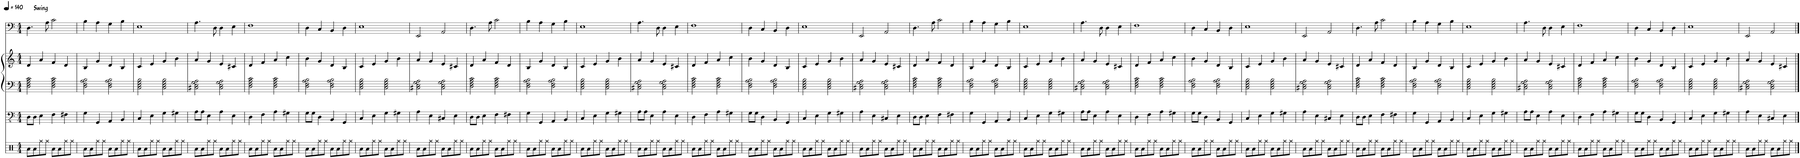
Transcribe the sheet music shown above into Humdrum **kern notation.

**kern	**kern	**kern	**kern	**kern
*part4	*part3	*part2	*part2	*part1
*staff5	*staff4	*staff3	*staff2	*staff1
*I"Drums	*I"Bass	*I"Piano	*	*I"Trombone
*I'Drums	*I'Bass	*I'Piano	*	*I'Tbn.
*clefX	*clefFv4	*clefF4	*clefG2	*clefF4
*k[]	*k[]	*k[]	*k[]	*k[]
*M4/4	*M4/4	*M4/4	*M4/4	*M4/4
*MM140	*MM140	*MM140	*MM140	*MM140
=1	=1	=1	=1	=1
!	!	!	!	!LO:TX:a:t=Swing
8Ra\L	8DD\L	2D\ 2F\ 2A\ 2c\	4d/	4.D\
8Ra\	8DD\J	.	.	.
8Rgg\	4EE\	.	4a/	.
8Rgg\J	.	.	.	8A\
8Ra\L	4FF\	2D\ 2F\ 2A\ 2c\	4f/	2c\
8Ra\	.	.	.	.
8Rgg\	4FF#X\	.	4d/	.
8Rgg\J	.	.	.	.
=2	=2	=2	=2	=2
8Ra\L	4GG\	2D\ 2F\ 2A\ 2B\	4B/	4B\
8Ra\	.	.	.	.
8Rgg\	4GGG/	.	4g/	4A\
8Rgg\J	.	.	.	.
8Ra\L	4AAA/	2D\ 2F\ 2A\ 2B\	4d/	4G\
8Ra\	.	.	.	.
8Rgg\	4BBB/	.	4B/	4B\
8Rgg\J	.	.	.	.
=3	=3	=3	=3	=3
8Ra\L	4CC/	2C\ 2E\ 2G\ 2B\	4c/	1E
8Ra\	.	.	.	.
8Rgg\	4EE\	.	4e/	.
8Rgg\J	.	.	.	.
8Ra\L	4GG\	2C\ 2E\ 2G\ 2B\	4g/	.
8Ra\	.	.	.	.
8Rgg\	4GG#X\	.	4b\	.
8Rgg\J	.	.	.	.
=4	=4	=4	=4	=4
8Ra\L	8AA\L	2C#X\ 2E\ 2G\ 2A\	4a/	4.A\
8Ra\	8AA\J	.	.	.
8Rgg\	4EE\	.	4g/	.
8Rgg\J	.	.	.	8D\
8Ra\L	4AA\	2C#\ 2E\ 2G\ 2A\	4e/	4D\
8Ra\	.	.	.	.
8Rgg\	4EE\	.	4c#X/	4E\
8Rgg\J	.	.	.	.
=5	=5	=5	=5	=5
8Ra\L	4DD\	2D\ 2F\ 2A\ 2c\	4d/	1F
8Ra\	.	.	.	.
8Rgg\	4FF\	.	4f/	.
8Rgg\J	.	.	.	.
8Ra\L	4AA\	2D\ 2F\ 2A\ 2c\	4a/	.
8Ra\	.	.	.	.
8Rgg\	4GG#X\	.	4cc\	.
8Rgg\J	.	.	.	.
=6	=6	=6	=6	=6
8Ra\L	8GG\L	2D\ 2F\ 2A\ 2B\	4b\	4D\
8Ra\	8GG\J	.	.	.
8Rgg\	4DD\	.	4g/	4C/
8Rgg\J	.	.	.	.
8Ra\L	4BBB/	2D\ 2F\ 2A\ 2B\	4d/	4BB/
8Ra\	.	.	.	.
8Rgg\	4GGG/	.	4B/	4D\
8Rgg\J	.	.	.	.
=7	=7	=7	=7	=7
8Ra\L	4CC/	2C\ 2E\ 2G\ 2B\	4c/	1E
8Ra\	.	.	.	.
8Rgg\	4EE\	.	4e/	.
8Rgg\J	.	.	.	.
8Ra\L	4GG\	2C\ 2E\ 2G\ 2B\	4g/	.
8Ra\	.	.	.	.
8Rgg\	4GG#X\	.	4b\	.
8Rgg\J	.	.	.	.
=8	=8	=8	=8	=8
8Ra\L	4AA\	2C#X\ 2E\ 2G\ 2A\	4a/	2EE/
8Ra\	.	.	.	.
8Rgg\	4EE\	.	4g/	.
8Rgg\J	.	.	.	.
8Ra\L	4CC#X/	2C#\ 2E\ 2G\ 2A\	4e/	2AA/
8Ra\	.	.	.	.
8Rgg\	4EE\	.	4c#X/	.
8Rgg\J	.	.	.	.
=9	=9	=9	=9	=9
8Ra\L	8DD\L	2D\ 2F\ 2A\ 2c\	4d/	4.D\
8Ra\	8DD\J	.	.	.
8Rgg\	4EE\	.	4a/	.
8Rgg\J	.	.	.	8A\
8Ra\L	4FF\	2D\ 2F\ 2A\ 2c\	4f/	2c\
8Ra\	.	.	.	.
8Rgg\	4FF#X\	.	4d/	.
8Rgg\J	.	.	.	.
=10	=10	=10	=10	=10
8Ra\L	4GG\	2D\ 2F\ 2A\ 2B\	4B/	4B\
8Ra\	.	.	.	.
8Rgg\	4GGG/	.	4g/	4A\
8Rgg\J	.	.	.	.
8Ra\L	4AAA/	2D\ 2F\ 2A\ 2B\	4d/	4G\
8Ra\	.	.	.	.
8Rgg\	4BBB/	.	4B/	4B\
8Rgg\J	.	.	.	.
=11	=11	=11	=11	=11
8Ra\L	4CC/	2C\ 2E\ 2G\ 2B\	4c/	1E
8Ra\	.	.	.	.
8Rgg\	4EE\	.	4e/	.
8Rgg\J	.	.	.	.
8Ra\L	4GG\	2C\ 2E\ 2G\ 2B\	4g/	.
8Ra\	.	.	.	.
8Rgg\	4GG#X\	.	4b\	.
8Rgg\J	.	.	.	.
=12	=12	=12	=12	=12
8Ra\L	8AA\L	2C#X\ 2E\ 2G\ 2A\	4a/	4.A\
8Ra\	8AA\J	.	.	.
8Rgg\	4EE\	.	4g/	.
8Rgg\J	.	.	.	8D\
8Ra\L	4AA\	2C#\ 2E\ 2G\ 2A\	4e/	4D\
8Ra\	.	.	.	.
8Rgg\	4EE\	.	4c#X/	4E\
8Rgg\J	.	.	.	.
=13	=13	=13	=13	=13
8Ra\L	4DD\	2D\ 2F\ 2A\ 2c\	4d/	1F
8Ra\	.	.	.	.
8Rgg\	4FF\	.	4f/	.
8Rgg\J	.	.	.	.
8Ra\L	4AA\	2D\ 2F\ 2A\ 2c\	4a/	.
8Ra\	.	.	.	.
8Rgg\	4GG#X\	.	4cc\	.
8Rgg\J	.	.	.	.
=14	=14	=14	=14	=14
8Ra\L	8GG\L	2D\ 2F\ 2A\ 2B\	4b\	4D\
8Ra\	8GG\J	.	.	.
8Rgg\	4DD\	.	4g/	4C/
8Rgg\J	.	.	.	.
8Ra\L	4BBB/	2D\ 2F\ 2A\ 2B\	4d/	4BB/
8Ra\	.	.	.	.
8Rgg\	4GGG/	.	4B/	4D\
8Rgg\J	.	.	.	.
=15	=15	=15	=15	=15
8Ra\L	4CC/	2C\ 2E\ 2G\ 2B\	4c/	1E
8Ra\	.	.	.	.
8Rgg\	4EE\	.	4e/	.
8Rgg\J	.	.	.	.
8Ra\L	4GG\	2C\ 2E\ 2G\ 2B\	4g/	.
8Ra\	.	.	.	.
8Rgg\	4GG#X\	.	4b\	.
8Rgg\J	.	.	.	.
=16	=16	=16	=16	=16
8Ra\L	4AA\	2C#X\ 2E\ 2G\ 2A\	4a/	2EE/
8Ra\	.	.	.	.
8Rgg\	4EE\	.	4g/	.
8Rgg\J	.	.	.	.
8Ra\L	4CC#X/	2C#\ 2E\ 2G\ 2A\	4e/	2AA/
8Ra\	.	.	.	.
8Rgg\	4EE\	.	4c#X/	.
8Rgg\J	.	.	.	.
=17	=17	=17	=17	=17
8Ra\L	8DD\L	2D\ 2F\ 2A\ 2c\	4d/	4.D\
8Ra\	8DD\J	.	.	.
8Rgg\	4EE\	.	4a/	.
8Rgg\J	.	.	.	8A\
8Ra\L	4FF\	2D\ 2F\ 2A\ 2c\	4f/	2c\
8Ra\	.	.	.	.
8Rgg\	4FF#X\	.	4d/	.
8Rgg\J	.	.	.	.
=18	=18	=18	=18	=18
8Ra\L	4GG\	2D\ 2F\ 2A\ 2B\	4B/	4B\
8Ra\	.	.	.	.
8Rgg\	4GGG/	.	4g/	4A\
8Rgg\J	.	.	.	.
8Ra\L	4AAA/	2D\ 2F\ 2A\ 2B\	4d/	4G\
8Ra\	.	.	.	.
8Rgg\	4BBB/	.	4B/	4B\
8Rgg\J	.	.	.	.
=19	=19	=19	=19	=19
8Ra\L	4CC/	2C\ 2E\ 2G\ 2B\	4c/	1E
8Ra\	.	.	.	.
8Rgg\	4EE\	.	4e/	.
8Rgg\J	.	.	.	.
8Ra\L	4GG\	2C\ 2E\ 2G\ 2B\	4g/	.
8Ra\	.	.	.	.
8Rgg\	4GG#X\	.	4b\	.
8Rgg\J	.	.	.	.
=20	=20	=20	=20	=20
8Ra\L	8AA\L	2C#X\ 2E\ 2G\ 2A\	4a/	4.A\
8Ra\	8AA\J	.	.	.
8Rgg\	4EE\	.	4g/	.
8Rgg\J	.	.	.	8D\
8Ra\L	4AA\	2C#\ 2E\ 2G\ 2A\	4e/	4D\
8Ra\	.	.	.	.
8Rgg\	4EE\	.	4c#X/	4E\
8Rgg\J	.	.	.	.
=21	=21	=21	=21	=21
8Ra\L	4DD\	2D\ 2F\ 2A\ 2c\	4d/	1F
8Ra\	.	.	.	.
8Rgg\	4FF\	.	4f/	.
8Rgg\J	.	.	.	.
8Ra\L	4AA\	2D\ 2F\ 2A\ 2c\	4a/	.
8Ra\	.	.	.	.
8Rgg\	4GG#X\	.	4cc\	.
8Rgg\J	.	.	.	.
=22	=22	=22	=22	=22
8Ra\L	8GG\L	2D\ 2F\ 2A\ 2B\	4b\	4D\
8Ra\	8GG\J	.	.	.
8Rgg\	4DD\	.	4g/	4C/
8Rgg\J	.	.	.	.
8Ra\L	4BBB/	2D\ 2F\ 2A\ 2B\	4d/	4BB/
8Ra\	.	.	.	.
8Rgg\	4GGG/	.	4B/	4D\
8Rgg\J	.	.	.	.
=23	=23	=23	=23	=23
8Ra\L	4CC/	2C\ 2E\ 2G\ 2B\	4c/	1E
8Ra\	.	.	.	.
8Rgg\	4EE\	.	4e/	.
8Rgg\J	.	.	.	.
8Ra\L	4GG\	2C\ 2E\ 2G\ 2B\	4g/	.
8Ra\	.	.	.	.
8Rgg\	4GG#X\	.	4b\	.
8Rgg\J	.	.	.	.
=24	=24	=24	=24	=24
8Ra\L	4AA\	2C#X\ 2E\ 2G\ 2A\	4a/	2EE/
8Ra\	.	.	.	.
8Rgg\	4EE\	.	4g/	.
8Rgg\J	.	.	.	.
8Ra\L	4CC#X/	2C#\ 2E\ 2G\ 2A\	4e/	2AA/
8Ra\	.	.	.	.
8Rgg\	4EE\	.	4c#X/	.
8Rgg\J	.	.	.	.
=25	=25	=25	=25	=25
8Ra\L	8DD\L	2D\ 2F\ 2A\ 2c\	4d/	4.D\
8Ra\	8DD\J	.	.	.
8Rgg\	4EE\	.	4a/	.
8Rgg\J	.	.	.	8A\
8Ra\L	4FF\	2D\ 2F\ 2A\ 2c\	4f/	2c\
8Ra\	.	.	.	.
8Rgg\	4FF#X\	.	4d/	.
8Rgg\J	.	.	.	.
=26	=26	=26	=26	=26
8Ra\L	4GG\	2D\ 2F\ 2A\ 2B\	4B/	4B\
8Ra\	.	.	.	.
8Rgg\	4GGG/	.	4g/	4A\
8Rgg\J	.	.	.	.
8Ra\L	4AAA/	2D\ 2F\ 2A\ 2B\	4d/	4G\
8Ra\	.	.	.	.
8Rgg\	4BBB/	.	4B/	4B\
8Rgg\J	.	.	.	.
=27	=27	=27	=27	=27
8Ra\L	4CC/	2C\ 2E\ 2G\ 2B\	4c/	1E
8Ra\	.	.	.	.
8Rgg\	4EE\	.	4e/	.
8Rgg\J	.	.	.	.
8Ra\L	4GG\	2C\ 2E\ 2G\ 2B\	4g/	.
8Ra\	.	.	.	.
8Rgg\	4GG#X\	.	4b\	.
8Rgg\J	.	.	.	.
=28	=28	=28	=28	=28
8Ra\L	8AA\L	2C#X\ 2E\ 2G\ 2A\	4a/	4.A\
8Ra\	8AA\J	.	.	.
8Rgg\	4EE\	.	4g/	.
8Rgg\J	.	.	.	8D\
8Ra\L	4AA\	2C#\ 2E\ 2G\ 2A\	4e/	4D\
8Ra\	.	.	.	.
8Rgg\	4EE\	.	4c#X/	4E\
8Rgg\J	.	.	.	.
=29	=29	=29	=29	=29
8Ra\L	4DD\	2D\ 2F\ 2A\ 2c\	4d/	1F
8Ra\	.	.	.	.
8Rgg\	4FF\	.	4f/	.
8Rgg\J	.	.	.	.
8Ra\L	4AA\	2D\ 2F\ 2A\ 2c\	4a/	.
8Ra\	.	.	.	.
8Rgg\	4GG#X\	.	4cc\	.
8Rgg\J	.	.	.	.
=30	=30	=30	=30	=30
8Ra\L	8GG\L	2D\ 2F\ 2A\ 2B\	4b\	4D\
8Ra\	8GG\J	.	.	.
8Rgg\	4DD\	.	4g/	4C/
8Rgg\J	.	.	.	.
8Ra\L	4BBB/	2D\ 2F\ 2A\ 2B\	4d/	4BB/
8Ra\	.	.	.	.
8Rgg\	4GGG/	.	4B/	4D\
8Rgg\J	.	.	.	.
=31	=31	=31	=31	=31
8Ra\L	4CC/	2C\ 2E\ 2G\ 2B\	4c/	1E
8Ra\	.	.	.	.
8Rgg\	4EE\	.	4e/	.
8Rgg\J	.	.	.	.
8Ra\L	4GG\	2C\ 2E\ 2G\ 2B\	4g/	.
8Ra\	.	.	.	.
8Rgg\	4GG#X\	.	4b\	.
8Rgg\J	.	.	.	.
=32	=32	=32	=32	=32
8Ra\L	4AA\	2C#X\ 2E\ 2G\ 2A\	4a/	2EE/
8Ra\	.	.	.	.
8Rgg\	4EE\	.	4g/	.
8Rgg\J	.	.	.	.
8Ra\L	4CC#X/	2C#\ 2E\ 2G\ 2A\	4e/	2AA/
8Ra\	.	.	.	.
8Rgg\	4EE\	.	4c#X/	.
8Rgg\J	.	.	.	.
==	==	==	==	==
*-	*-	*-	*-	*-
